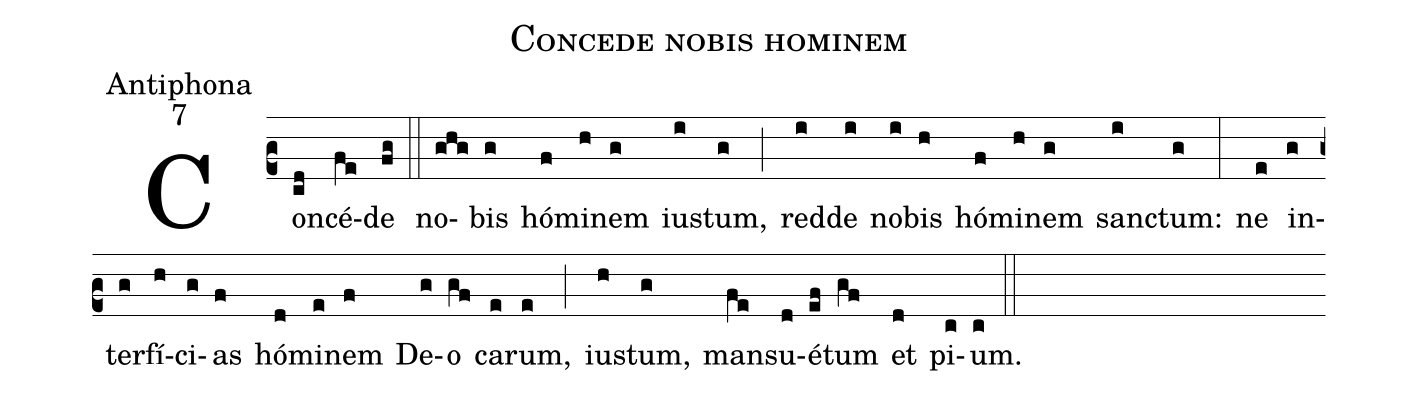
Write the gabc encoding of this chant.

name:Concede nobis hominem;
office-part:Antiphona;
mode:7;
%%
(c2) Con(cd)cé(fe)de(fg) (::)
no(ghg)bis(g) hó(f)mi(h)nem(g) iu(i)stum,(g) (;) red(i)de(i) no(i)bis(h) hó(f)mi(h)nem(g) san(i)ctum:(g) (:)
ne(e) in(g)ter(g)fí(h)ci(g)as(f) hó(d)mi(e)nem(f) De(g)o(gf) ca(e)rum,(e) (;) iu(h)stum,(g) man(fe)su(d)é(ef)tum(gf) et(d) pi(c)um.(c) (::)
